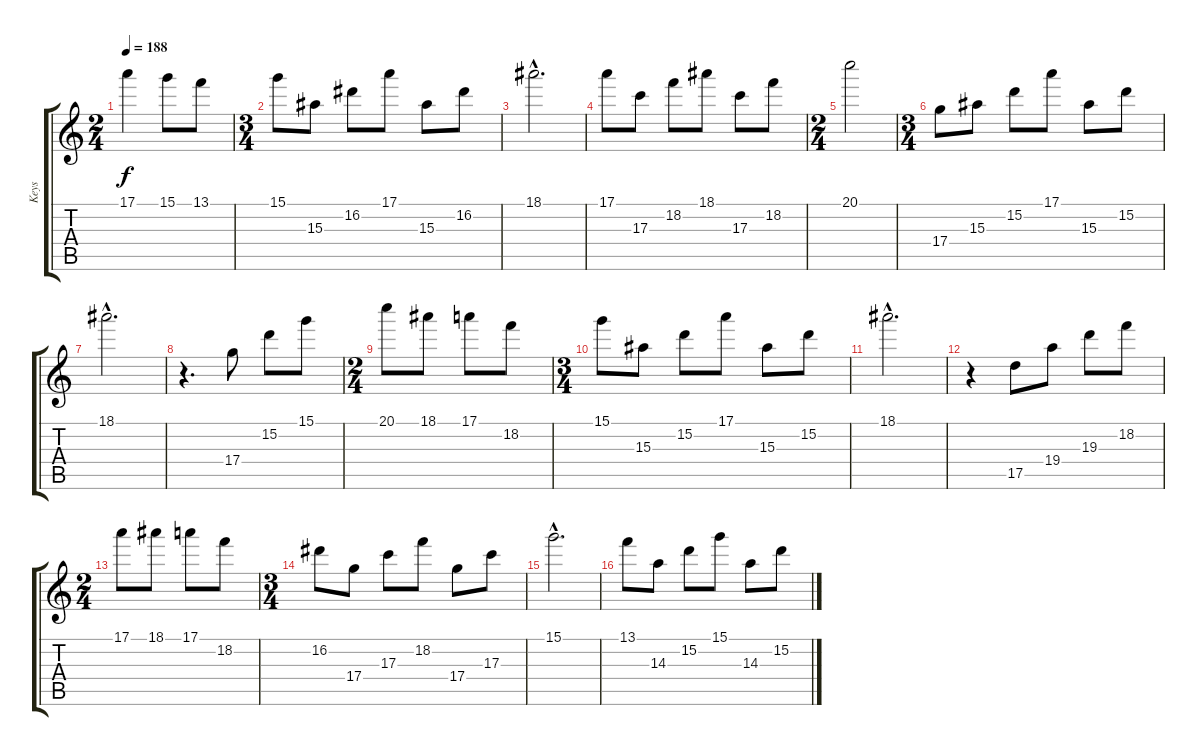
\track ("Keys" "Keys") {instrument acousticguitarnylon}
\staff {score tabs}
\tuning (E4 B3 G3 D3 A2 E2) {hide}
\ts (2 4)
\tempo 188
\clef g2
\ks c
17.1.4{dy f} 15.1.8 13.1.8 |
\ts (3 4)
15.1.8 15.3.8 16.2.8 17.1.8 15.3.8 16.2.8 |
18.1{hac}.2{d} |
17.1.8 17.3.8 18.2.8 18.1.8 17.3.8 18.2.8 |
\ts (2 4)
20.1.2 |
\ts (3 4)
17.4.8 15.3.8 15.2.8 17.1.8 15.3.8 15.2.8 |
18.1{hac}.2{d} |
r.4{d} 17.4.8 15.2.8 15.1.8 |
\ts (2 4)
20.1.8 18.1.8 17.1.8 18.2.8 |
\ts (3 4)
15.1.8 15.3.8 15.2.8 17.1.8 15.3.8 15.2.8 |
18.1{hac}.2{d} |
r.4 17.5.8 19.4.8 19.3.8 18.2.8 |
\ts (2 4)
17.1.8 18.1.8 17.1.8 18.2.8 |
\ts (3 4)
16.2.8 17.4.8 17.3.8 18.2.8 17.4.8 17.3.8 |
15.1{hac}.2{d} |
13.1.8 14.3.8 15.2.8 15.1.8 14.3.8 15.2.8
